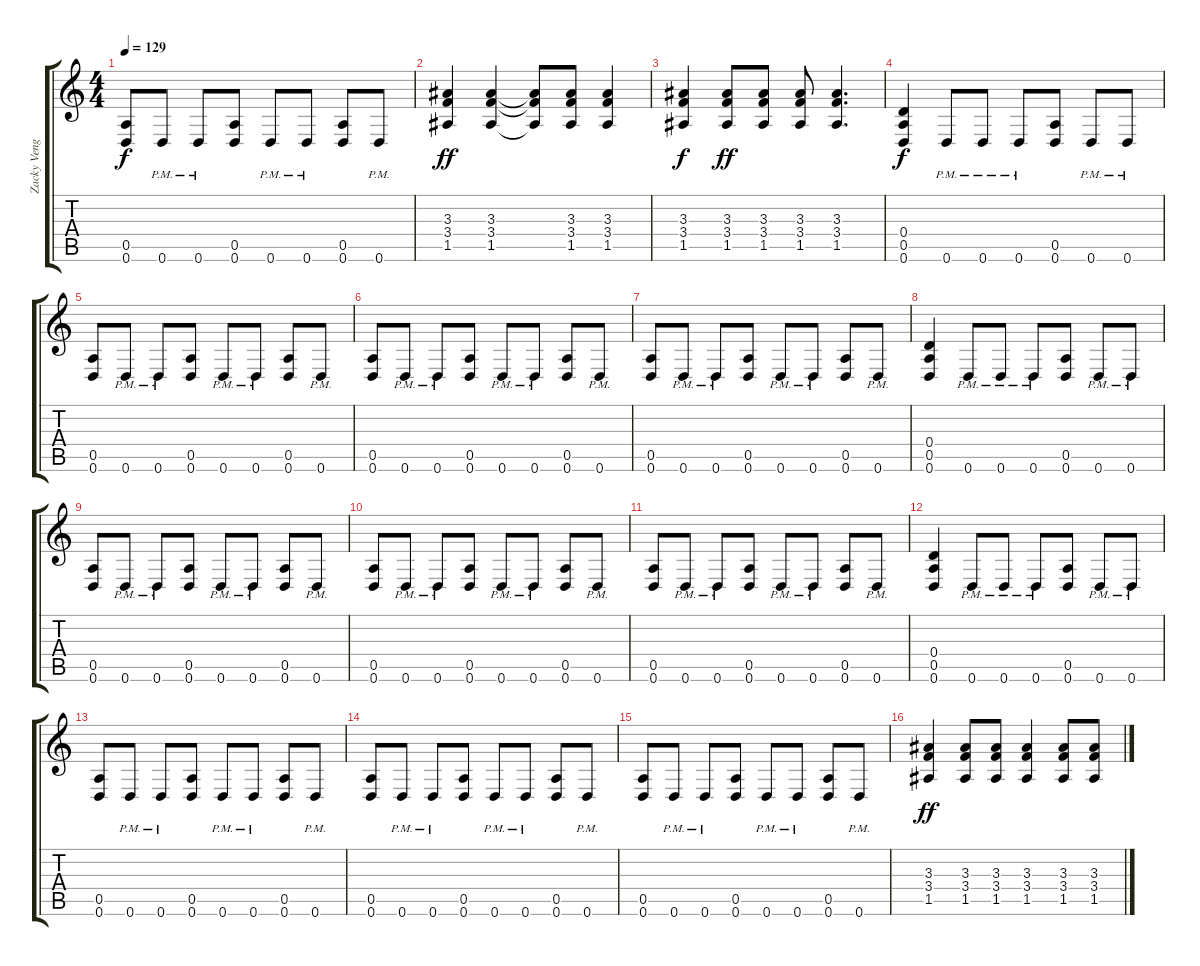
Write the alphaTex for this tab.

\track ("Zacky Vengeance (Rhythm)" "Zacky Veng") {instrument distortionguitar}
\staff {score tabs}
\tuning (E4 B3 G3 D3 A2 D2) {hide}
\ts (4 4)
\tempo 129
\clef g2
\ks c
(0.5 0.6).8{dy f} 0.6{pm}.8 0.6{pm}.8 (0.5 0.6).8 0.6{pm}.8 0.6{pm}.8 (0.5 0.6).8 0.6{pm}.8 |
(3.3 3.4 1.5).4{dy ff} (3.3 3.4 1.5).4 (3.3{t} 3.4{t} 1.5{t}).8 (3.3 3.4 1.5).8 (3.3 3.4 1.5).4 |
(3.3 3.4 1.5).4{dy f} (3.3 3.4 1.5).8{dy ff} (3.3 3.4 1.5).8 (3.3 3.4 1.5).8 (3.3 3.4 1.5).4{d} |
(0.4 0.5 0.6).4{dy f} 0.6{pm}.8 0.6{pm}.8 0.6{pm}.8 (0.5 0.6).8 0.6{pm}.8 0.6{pm}.8 |
(0.5 0.6).8 0.6{pm}.8 0.6{pm}.8 (0.5 0.6).8 0.6{pm}.8 0.6{pm}.8 (0.5 0.6).8 0.6{pm}.8 |
(0.5 0.6).8 0.6{pm}.8 0.6{pm}.8 (0.5 0.6).8 0.6{pm}.8 0.6{pm}.8 (0.5 0.6).8 0.6{pm}.8 |
(0.5 0.6).8 0.6{pm}.8 0.6{pm}.8 (0.5 0.6).8 0.6{pm}.8 0.6{pm}.8 (0.5 0.6).8 0.6{pm}.8 |
(0.4 0.5 0.6).4 0.6{pm}.8 0.6{pm}.8 0.6{pm}.8 (0.5 0.6).8 0.6{pm}.8 0.6{pm}.8 |
(0.5 0.6).8 0.6{pm}.8 0.6{pm}.8 (0.5 0.6).8 0.6{pm}.8 0.6{pm}.8 (0.5 0.6).8 0.6{pm}.8 |
(0.5 0.6).8 0.6{pm}.8 0.6{pm}.8 (0.5 0.6).8 0.6{pm}.8 0.6{pm}.8 (0.5 0.6).8 0.6{pm}.8 |
(0.5 0.6).8 0.6{pm}.8 0.6{pm}.8 (0.5 0.6).8 0.6{pm}.8 0.6{pm}.8 (0.5 0.6).8 0.6{pm}.8 |
(0.4 0.5 0.6).4 0.6{pm}.8 0.6{pm}.8 0.6{pm}.8 (0.5 0.6).8 0.6{pm}.8 0.6{pm}.8 |
(0.5 0.6).8 0.6{pm}.8 0.6{pm}.8 (0.5 0.6).8 0.6{pm}.8 0.6{pm}.8 (0.5 0.6).8 0.6{pm}.8 |
(0.5 0.6).8 0.6{pm}.8 0.6{pm}.8 (0.5 0.6).8 0.6{pm}.8 0.6{pm}.8 (0.5 0.6).8 0.6{pm}.8 |
(0.5 0.6).8 0.6{pm}.8 0.6{pm}.8 (0.5 0.6).8 0.6{pm}.8 0.6{pm}.8 (0.5 0.6).8 0.6{pm}.8 |
(3.3 3.4 1.5).4{dy ff} (3.3 3.4 1.5).8 (3.3 3.4 1.5).8 (3.3 3.4 1.5).4 (3.3 3.4 1.5).8 (3.3 3.4 1.5).8
